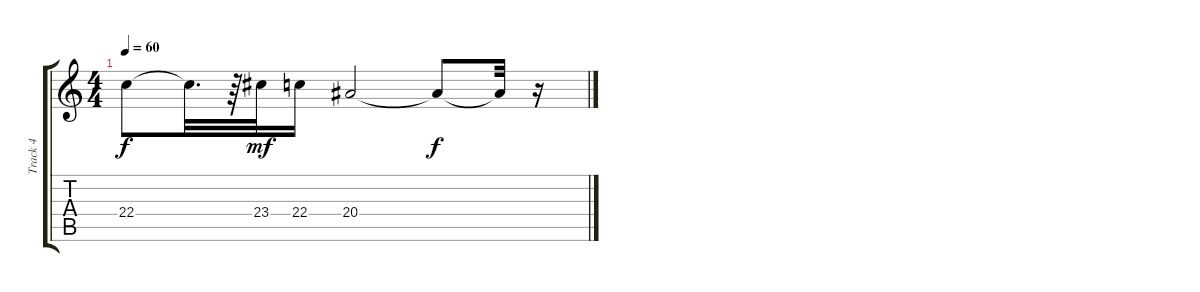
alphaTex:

\track ("Track 4" "Track 4") {instrument synthvoice}
\staff {score tabs}
\tuning (E4 B3 G3 D3 A2 E2) {hide}
\ts (4 4)
\tempo 60
\clef g2
\ks c
22.4{t}.8{dy f} 22.4{t}.32{d} r.64 23.4.32{dy mf} 22.4.16 20.4.2 20.4{t}.8{dy f} 20.4{t}.32 r.16
